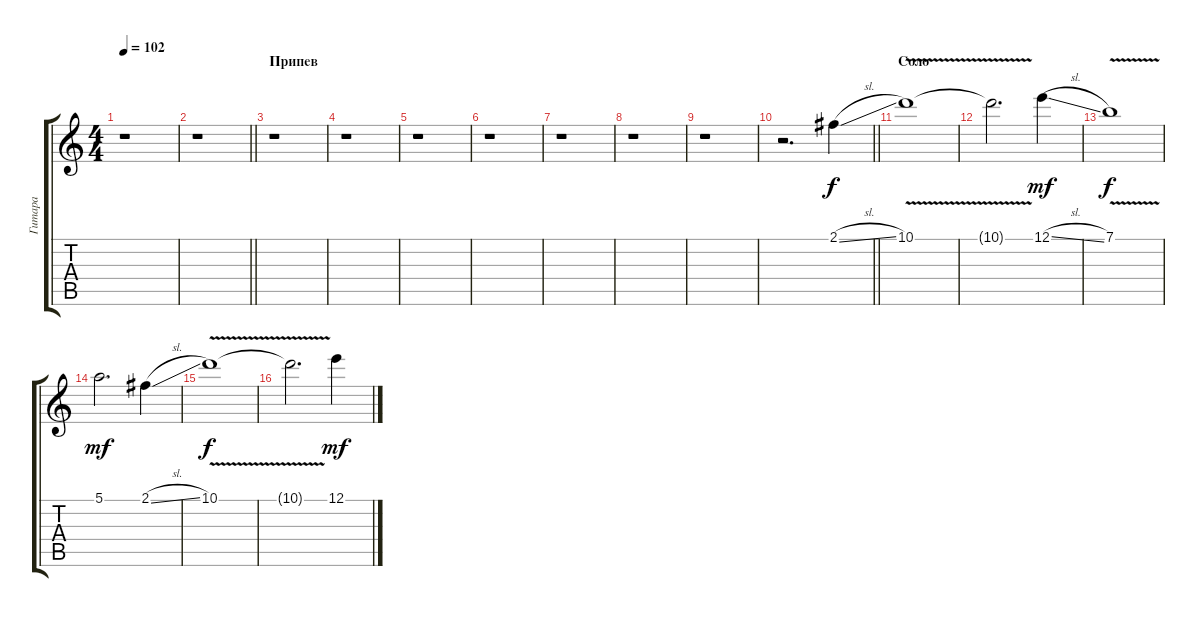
\track ("Гитара" "Гитара") {instrument electricguitarmuted}
\staff {score tabs}
\tuning (E4 B3 G3 D3 A2 E2) {hide}
\ts (4 4)
\tempo 102
\clef g2
\ks c
r.1{dy mp} |
\barLineRight lightlight
r.1 |
\section ("" "Припев")
r.1 |
r.1 |
r.1 |
r.1 |
r.1 |
r.1 |
r.1 |
\barLineRight lightlight
r.2{d} 2.1{sl}.4{dy f instrument overdrivenguitar} |
\section ("" "Соло")
10.1{v}.1 |
10.1{t}.2{d} 12.1{sl}.4{dy mf} |
7.1{v}.1{dy f} |
5.1.2{d dy mf} 2.1{sl}.4 |
10.1{v}.1{dy f} |
10.1{t}.2{d} 12.1{sl}.4{dy mf}
